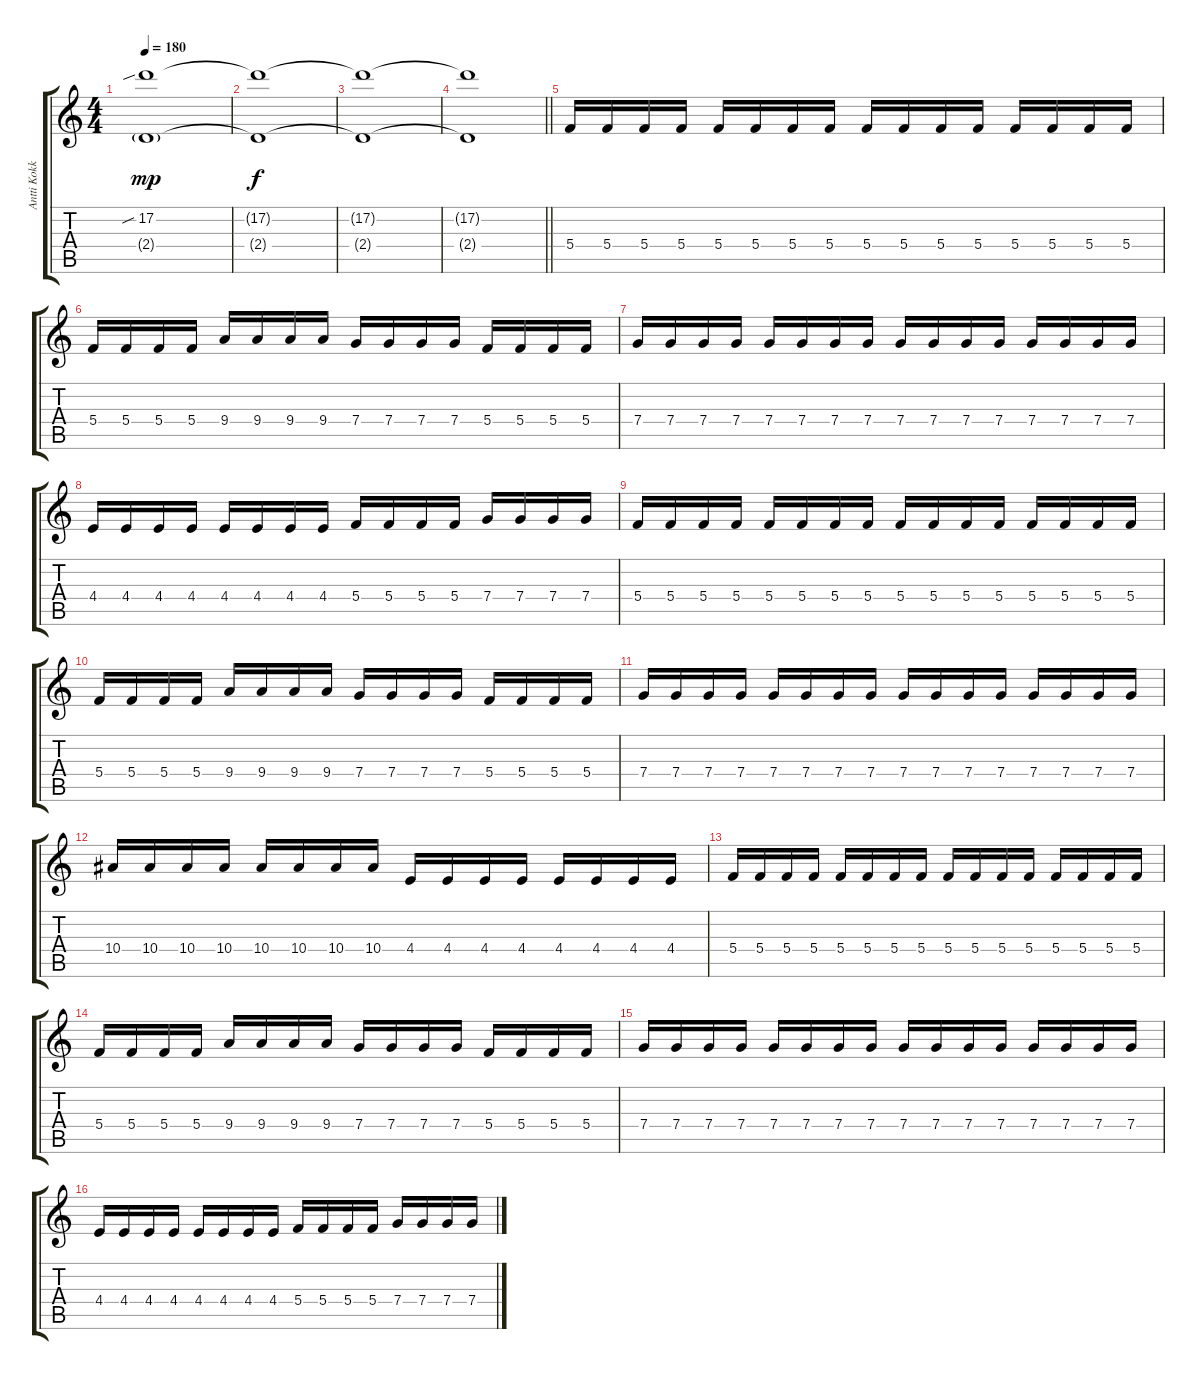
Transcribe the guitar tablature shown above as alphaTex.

\track ("Antti Kokko - Lead Guitar" "Antti Kokk") {instrument distortionguitar}
\staff {score tabs}
\tuning (D4 A3 F3 C3 G2 D2) {hide}
\ts (4 4)
\tempo 180
\clef g2
\ks c
(17.2{sib} 2.4{g}).1{dy mp} |
(17.2{t} 2.4{t}).1{dy f} |
(17.2{t} 2.4{t}).1 |
\barLineRight lightlight
(17.2{t} 2.4{t}).1 |
\section ("" "")
5.4.16 5.4.16 5.4.16 5.4.16 5.4.16 5.4.16 5.4.16 5.4.16 5.4.16 5.4.16 5.4.16 5.4.16 5.4.16 5.4.16 5.4.16 5.4.16 |
5.4.16 5.4.16 5.4.16 5.4.16 9.4.16 9.4.16 9.4.16 9.4.16 7.4.16 7.4.16 7.4.16 7.4.16 5.4.16 5.4.16 5.4.16 5.4.16 |
7.4.16 7.4.16 7.4.16 7.4.16 7.4.16 7.4.16 7.4.16 7.4.16 7.4.16 7.4.16 7.4.16 7.4.16 7.4.16 7.4.16 7.4.16 7.4.16 |
4.4.16 4.4.16 4.4.16 4.4.16 4.4.16 4.4.16 4.4.16 4.4.16 5.4.16 5.4.16 5.4.16 5.4.16 7.4.16 7.4.16 7.4.16 7.4.16 |
5.4.16 5.4.16 5.4.16 5.4.16 5.4.16 5.4.16 5.4.16 5.4.16 5.4.16 5.4.16 5.4.16 5.4.16 5.4.16 5.4.16 5.4.16 5.4.16 |
5.4.16 5.4.16 5.4.16 5.4.16 9.4.16 9.4.16 9.4.16 9.4.16 7.4.16 7.4.16 7.4.16 7.4.16 5.4.16 5.4.16 5.4.16 5.4.16 |
7.4.16 7.4.16 7.4.16 7.4.16 7.4.16 7.4.16 7.4.16 7.4.16 7.4.16 7.4.16 7.4.16 7.4.16 7.4.16 7.4.16 7.4.16 7.4.16 |
10.4.16 10.4.16 10.4.16 10.4.16 10.4.16 10.4.16 10.4.16 10.4.16 4.4.16 4.4.16 4.4.16 4.4.16 4.4.16 4.4.16 4.4.16 4.4.16 |
5.4.16 5.4.16 5.4.16 5.4.16 5.4.16 5.4.16 5.4.16 5.4.16 5.4.16 5.4.16 5.4.16 5.4.16 5.4.16 5.4.16 5.4.16 5.4.16 |
5.4.16 5.4.16 5.4.16 5.4.16 9.4.16 9.4.16 9.4.16 9.4.16 7.4.16 7.4.16 7.4.16 7.4.16 5.4.16 5.4.16 5.4.16 5.4.16 |
7.4.16 7.4.16 7.4.16 7.4.16 7.4.16 7.4.16 7.4.16 7.4.16 7.4.16 7.4.16 7.4.16 7.4.16 7.4.16 7.4.16 7.4.16 7.4.16 |
4.4.16 4.4.16 4.4.16 4.4.16 4.4.16 4.4.16 4.4.16 4.4.16 5.4.16 5.4.16 5.4.16 5.4.16 7.4.16 7.4.16 7.4.16 7.4.16
